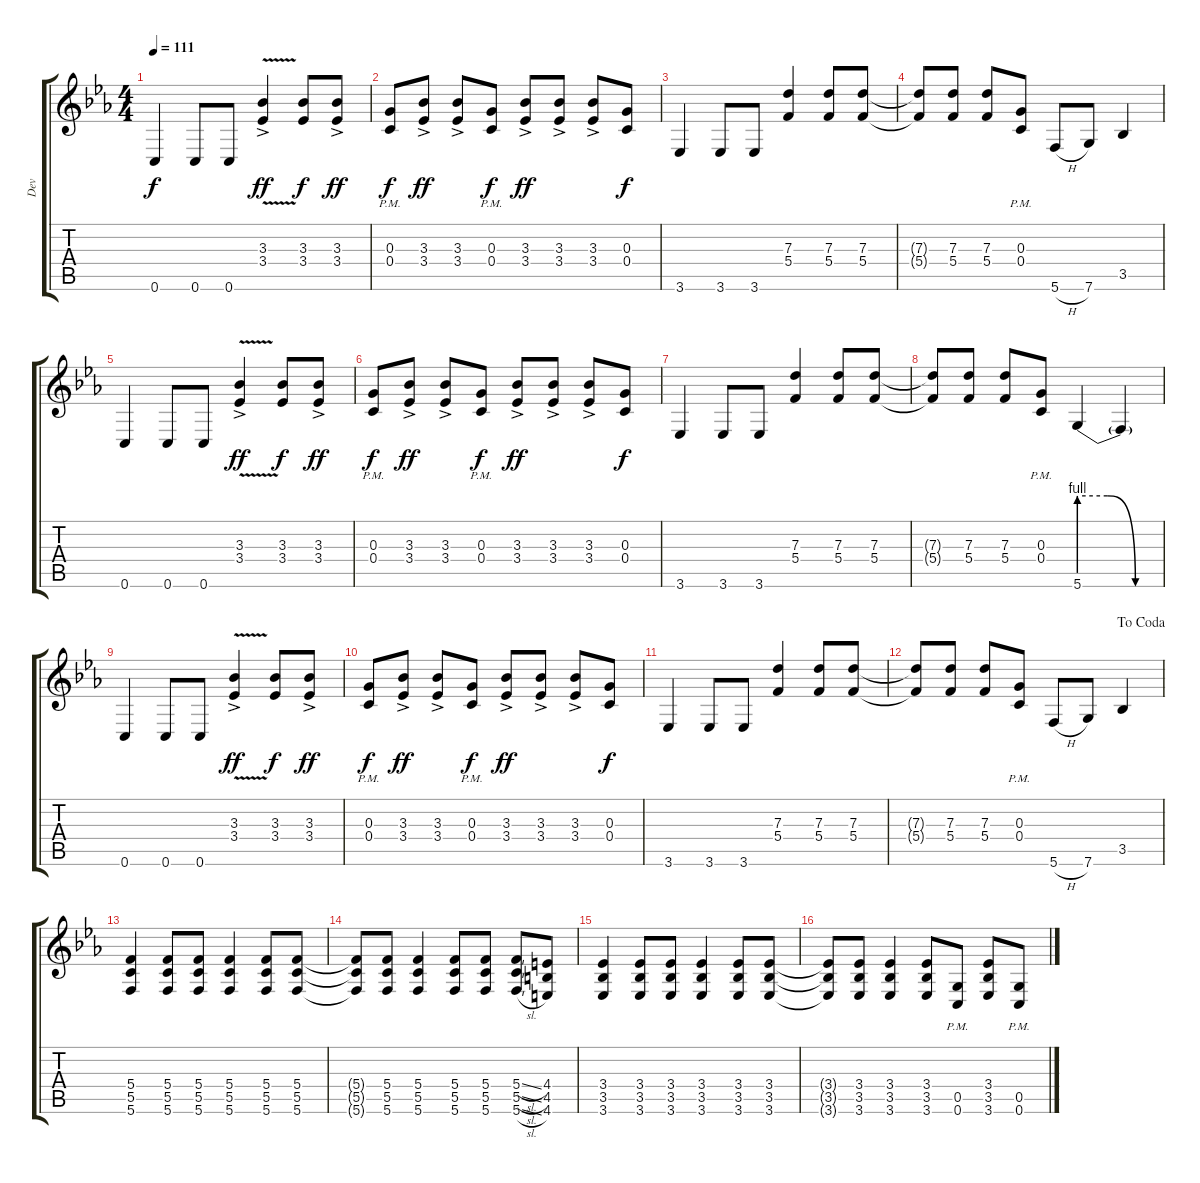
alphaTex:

\track ("Dev" "Dev") {instrument distortionguitar}
\staff {score tabs}
\tuning (E4 C4 G3 C3 G2 C2) {hide}
\ts (4 4)
\tempo 111
\clef g2
\ks eb
0.6.4{dy f} 0.6.8 0.6.8 (3.3{v ac} 3.4{v ac}).4{dy ff} (3.3 3.4).8{dy f} (3.3{ac} 3.4{ac}).8{dy ff} |
(0.3{pm} 0.4{pm}).8{dy f} (3.3{ac} 3.4{ac}).8{dy ff} (3.3{ac} 3.4{ac}).8 (0.3{pm} 0.4{pm}).8{dy f} (3.3{ac} 3.4{ac}).8{dy ff} (3.3{ac} 3.4{ac}).8 (3.3{ac} 3.4{ac}).8 (0.3 0.4).8{dy f} |
3.6.4 3.6.8 3.6.8 (7.3 5.4).4 (7.3 5.4).8 (7.3 5.4).8 |
(7.3{t} 5.4{t}).8 (7.3 5.4).8 (7.3 5.4).8 (0.3{pm} 0.4{pm}).8 5.6{h}.8 7.6.8 3.5.4 |
0.6.4 0.6.8 0.6.8 (3.3{v ac} 3.4{v ac}).4{dy ff} (3.3 3.4).8{dy f} (3.3{ac} 3.4{ac}).8{dy ff} |
(0.3{pm} 0.4{pm}).8{dy f} (3.3{ac} 3.4{ac}).8{dy ff} (3.3{ac} 3.4{ac}).8 (0.3{pm} 0.4{pm}).8{dy f} (3.3{ac} 3.4{ac}).8{dy ff} (3.3{ac} 3.4{ac}).8 (3.3{ac} 3.4{ac}).8 (0.3 0.4).8{dy f} |
3.6.4 3.6.8 3.6.8 (7.3 5.4).4 (7.3 5.4).8 (7.3 5.4).8 |
(7.3{t} 5.4{t}).8 (7.3 5.4).8 (7.3 5.4).8 (0.3{pm} 0.4{pm}).8 5.6{be (custom 0 4 20 4 40 0 60 0)}.4 5.6{t}.4 |
0.6.4 0.6.8 0.6.8 (3.3{v ac} 3.4{v ac}).4{dy ff} (3.3 3.4).8{dy f} (3.3{ac} 3.4{ac}).8{dy ff} |
(0.3{pm} 0.4{pm}).8{dy f} (3.3{ac} 3.4{ac}).8{dy ff} (3.3{ac} 3.4{ac}).8 (0.3{pm} 0.4{pm}).8{dy f} (3.3{ac} 3.4{ac}).8{dy ff} (3.3{ac} 3.4{ac}).8 (3.3{ac} 3.4{ac}).8 (0.3 0.4).8{dy f} |
3.6.4 3.6.8 3.6.8 (7.3 5.4).4 (7.3 5.4).8 (7.3 5.4).8 |
\jump dacoda
(7.3{t} 5.4{t}).8 (7.3 5.4).8 (7.3 5.4).8 (0.3{pm} 0.4{pm}).8 5.6{h}.8 7.6.8 3.5.4 |
(5.4 5.5 5.6).4 (5.4 5.5 5.6).8 (5.4 5.5 5.6).8 (5.4 5.5 5.6).4 (5.4 5.5 5.6).8 (5.4 5.5 5.6).8 |
(5.4{t} 5.5{t} 5.6{t}).8 (5.4 5.5 5.6).8 (5.4 5.5 5.6).4 (5.4 5.5 5.6).8 (5.4 5.5 5.6).8 (5.4{sl} 5.5{sl} 5.6{sl}).8 (4.4 4.5 4.6).8 |
(3.4 3.5 3.6).4 (3.4 3.5 3.6).8 (3.4 3.5 3.6).8 (3.4 3.5 3.6).4 (3.4 3.5 3.6).8 (3.4 3.5 3.6).8 |
(3.4{t} 3.5{t} 3.6{t}).8 (3.4 3.5 3.6).8 (3.4 3.5 3.6).4 (3.4 3.5 3.6).8 (0.5{pm} 0.6{pm}).8 (3.4 3.5 3.6).8 (0.5{pm} 0.6{pm}).8
